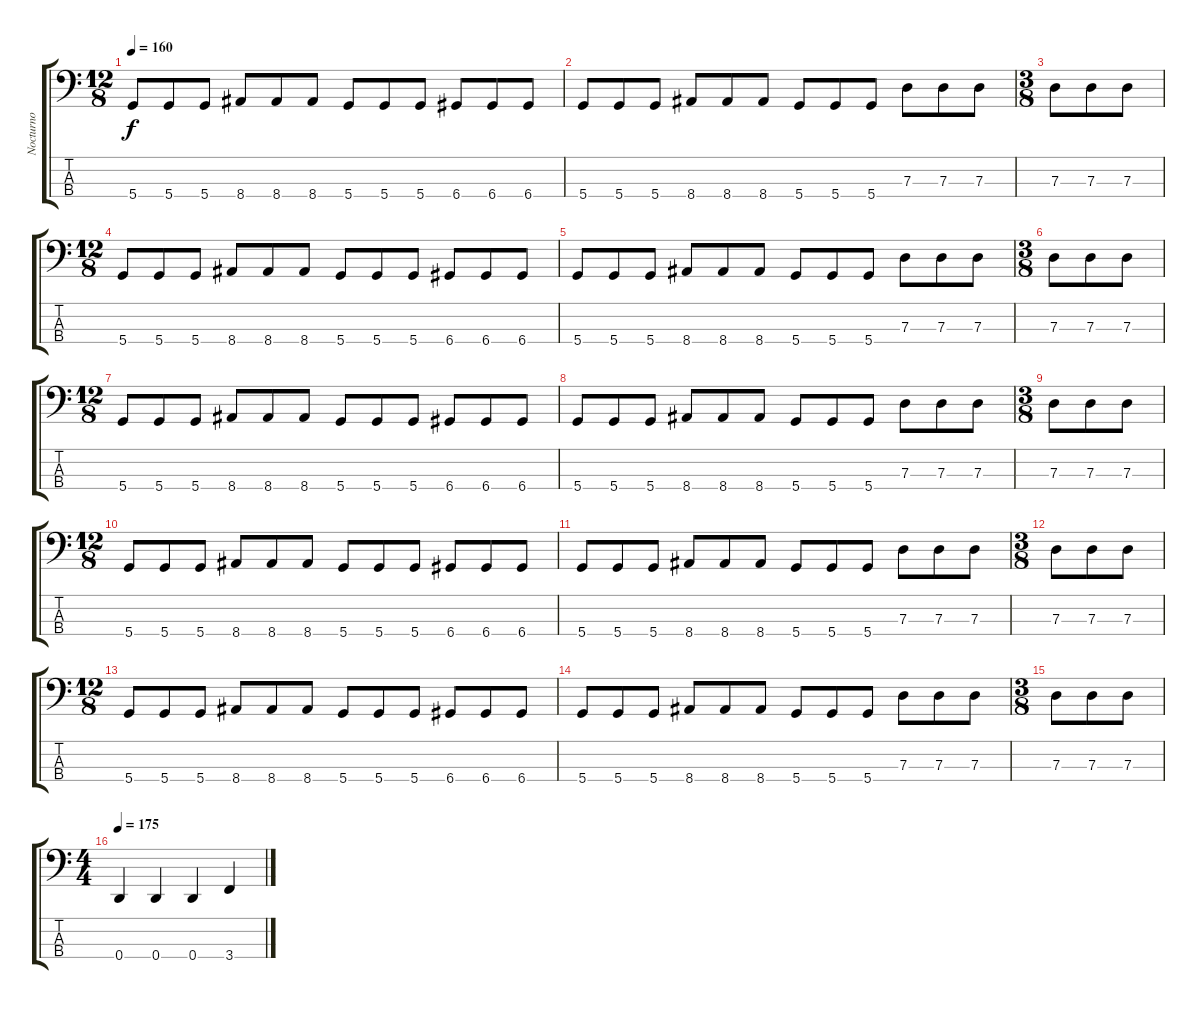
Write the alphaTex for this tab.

\track ("Nocturno" "Nocturno") {instrument electricbasspick}
\staff {score tabs}
\tuning (F2 C2 G1 D1) {hide}
\ts (12 8)
\tempo 160
\clef f4
\ks c
5.4.8{dy f} 5.4.8 5.4.8 8.4.8 8.4.8 8.4.8 5.4.8 5.4.8 5.4.8 6.4.8 6.4.8 6.4.8 |
5.4.8 5.4.8 5.4.8 8.4.8 8.4.8 8.4.8 5.4.8 5.4.8 5.4.8 7.3.8 7.3.8 7.3.8 |
\ts (3 8)
7.3.8 7.3.8 7.3.8 |
\ts (12 8)
5.4.8 5.4.8 5.4.8 8.4.8 8.4.8 8.4.8 5.4.8 5.4.8 5.4.8 6.4.8 6.4.8 6.4.8 |
5.4.8 5.4.8 5.4.8 8.4.8 8.4.8 8.4.8 5.4.8 5.4.8 5.4.8 7.3.8 7.3.8 7.3.8 |
\ts (3 8)
7.3.8 7.3.8 7.3.8 |
\ts (12 8)
5.4.8 5.4.8 5.4.8 8.4.8 8.4.8 8.4.8 5.4.8 5.4.8 5.4.8 6.4.8 6.4.8 6.4.8 |
5.4.8 5.4.8 5.4.8 8.4.8 8.4.8 8.4.8 5.4.8 5.4.8 5.4.8 7.3.8 7.3.8 7.3.8 |
\ts (3 8)
7.3.8 7.3.8 7.3.8 |
\ts (12 8)
5.4.8 5.4.8 5.4.8 8.4.8 8.4.8 8.4.8 5.4.8 5.4.8 5.4.8 6.4.8 6.4.8 6.4.8 |
5.4.8 5.4.8 5.4.8 8.4.8 8.4.8 8.4.8 5.4.8 5.4.8 5.4.8 7.3.8 7.3.8 7.3.8 |
\ts (3 8)
7.3.8 7.3.8 7.3.8 |
\ts (12 8)
5.4.8 5.4.8 5.4.8 8.4.8 8.4.8 8.4.8 5.4.8 5.4.8 5.4.8 6.4.8 6.4.8 6.4.8 |
5.4.8 5.4.8 5.4.8 8.4.8 8.4.8 8.4.8 5.4.8 5.4.8 5.4.8 7.3.8 7.3.8 7.3.8 |
\ts (3 8)
7.3.8 7.3.8 7.3.8 |
\ts (4 4)
\section ("" "")
\tempo 175
0.4.4 0.4.4 0.4.4 3.4.4
